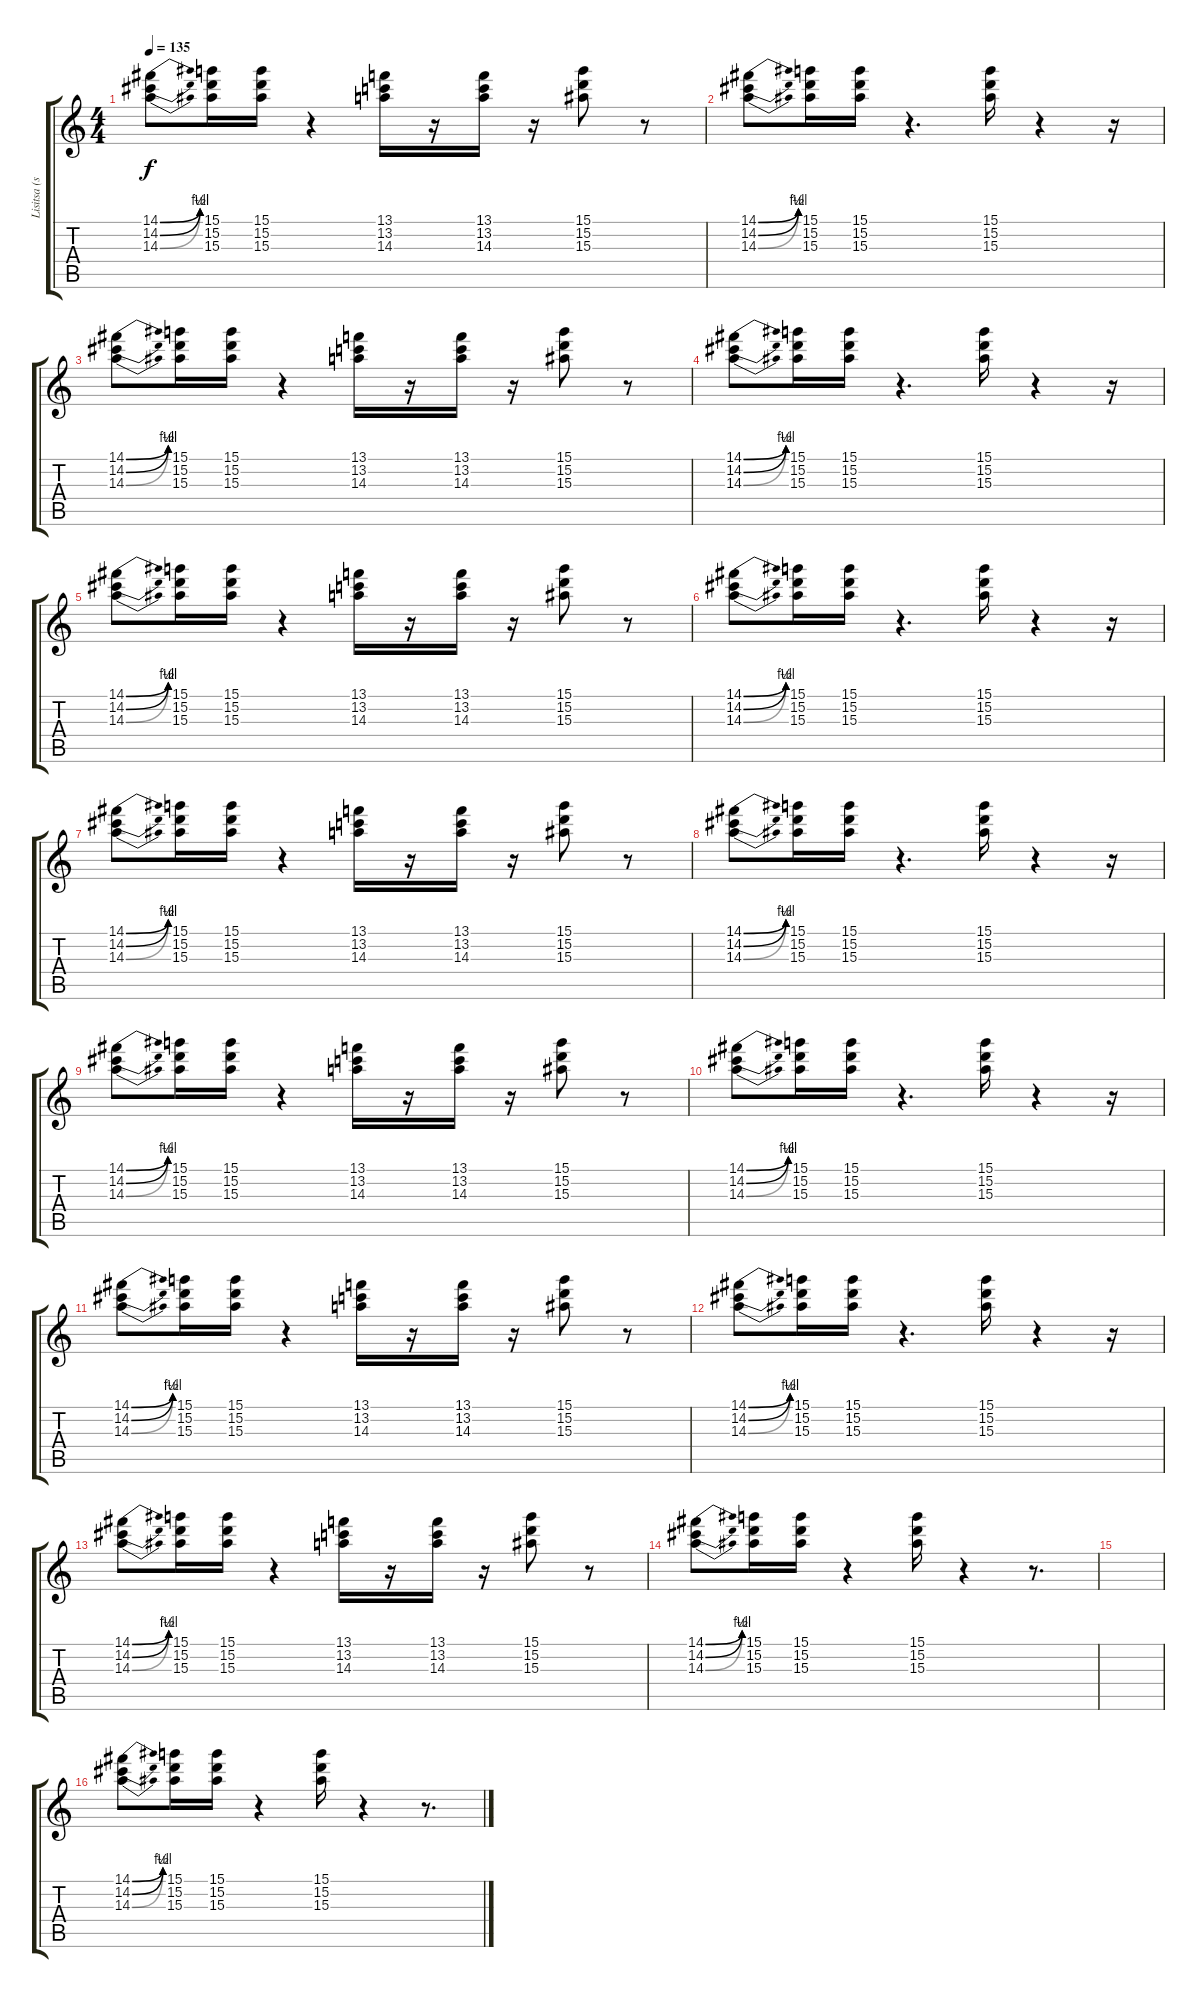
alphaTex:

\track ("Lisitsa (second rhythm)" "Lisitsa (s") {instrument overdrivenguitar}
\staff {score tabs}
\tuning (E4 B3 G3 D3 A2 E2) {hide}
\ts (4 4)
\tempo 135
\clef g2
\ks c
(14.1{be (bend 0 0 60 4)} 14.2{be (bend 0 0 60 2)} 14.3{be (bend 0 0 60 2)}).8{dy f} (15.1 15.2 15.3).16 (15.1 15.2 15.3).16 r.4 (13.1 13.2 14.3).16 r.16 (13.1 13.2 14.3).16 r.16 (15.1 15.2 15.3).8 r.8 |
(14.1{be (bend 0 0 60 4)} 14.2{be (bend 0 0 60 2)} 14.3{be (bend 0 0 60 2)}).8 (15.1 15.2 15.3).16 (15.1 15.2 15.3).16 r.4{d} (15.1 15.2 15.3).16 r.4 r.16 |
(14.1{be (bend 0 0 60 4)} 14.2{be (bend 0 0 60 2)} 14.3{be (bend 0 0 60 2)}).8 (15.1 15.2 15.3).16 (15.1 15.2 15.3).16 r.4 (13.1 13.2 14.3).16 r.16 (13.1 13.2 14.3).16 r.16 (15.1 15.2 15.3).8 r.8 |
(14.1{be (bend 0 0 60 4)} 14.2{be (bend 0 0 60 2)} 14.3{be (bend 0 0 60 2)}).8 (15.1 15.2 15.3).16 (15.1 15.2 15.3).16 r.4{d} (15.1 15.2 15.3).16 r.4 r.16 |
(14.1{be (bend 0 0 60 4)} 14.2{be (bend 0 0 60 2)} 14.3{be (bend 0 0 60 2)}).8 (15.1 15.2 15.3).16 (15.1 15.2 15.3).16 r.4 (13.1 13.2 14.3).16 r.16 (13.1 13.2 14.3).16 r.16 (15.1 15.2 15.3).8 r.8 |
(14.1{be (bend 0 0 60 4)} 14.2{be (bend 0 0 60 2)} 14.3{be (bend 0 0 60 2)}).8 (15.1 15.2 15.3).16 (15.1 15.2 15.3).16 r.4{d} (15.1 15.2 15.3).16 r.4 r.16 |
(14.1{be (bend 0 0 60 4)} 14.2{be (bend 0 0 60 2)} 14.3{be (bend 0 0 60 2)}).8 (15.1 15.2 15.3).16 (15.1 15.2 15.3).16 r.4 (13.1 13.2 14.3).16 r.16 (13.1 13.2 14.3).16 r.16 (15.1 15.2 15.3).8 r.8 |
(14.1{be (bend 0 0 60 4)} 14.2{be (bend 0 0 60 2)} 14.3{be (bend 0 0 60 2)}).8 (15.1 15.2 15.3).16 (15.1 15.2 15.3).16 r.4{d} (15.1 15.2 15.3).16 r.4 r.16 |
(14.1{be (bend 0 0 60 4)} 14.2{be (bend 0 0 60 2)} 14.3{be (bend 0 0 60 2)}).8 (15.1 15.2 15.3).16 (15.1 15.2 15.3).16 r.4 (13.1 13.2 14.3).16 r.16 (13.1 13.2 14.3).16 r.16 (15.1 15.2 15.3).8 r.8 |
(14.1{be (bend 0 0 60 4)} 14.2{be (bend 0 0 60 2)} 14.3{be (bend 0 0 60 2)}).8 (15.1 15.2 15.3).16 (15.1 15.2 15.3).16 r.4{d} (15.1 15.2 15.3).16 r.4 r.16 |
(14.1{be (bend 0 0 60 4)} 14.2{be (bend 0 0 60 2)} 14.3{be (bend 0 0 60 2)}).8 (15.1 15.2 15.3).16 (15.1 15.2 15.3).16 r.4 (13.1 13.2 14.3).16 r.16 (13.1 13.2 14.3).16 r.16 (15.1 15.2 15.3).8 r.8 |
(14.1{be (bend 0 0 60 4)} 14.2{be (bend 0 0 60 2)} 14.3{be (bend 0 0 60 2)}).8 (15.1 15.2 15.3).16 (15.1 15.2 15.3).16 r.4{d} (15.1 15.2 15.3).16 r.4 r.16 |
(14.1{be (bend 0 0 60 4)} 14.2{be (bend 0 0 60 2)} 14.3{be (bend 0 0 60 2)}).8 (15.1 15.2 15.3).16 (15.1 15.2 15.3).16 r.4 (13.1 13.2 14.3).16 r.16 (13.1 13.2 14.3).16 r.16 (15.1 15.2 15.3).8 r.8 |
(14.1{be (bend 0 0 60 4)} 14.2{be (bend 0 0 60 2)} 14.3{be (bend 0 0 60 2)}).8 (15.1 15.2 15.3).16 (15.1 15.2 15.3).16 r.4 (15.1 15.2 15.3).16 r.4 r.8{d} |
|
(14.1{be (bend 0 0 60 4)} 14.2{be (bend 0 0 60 2)} 14.3{be (bend 0 0 60 2)}).8 (15.1 15.2 15.3).16 (15.1 15.2 15.3).16 r.4 (15.1 15.2 15.3).16 r.4 r.8{d}
